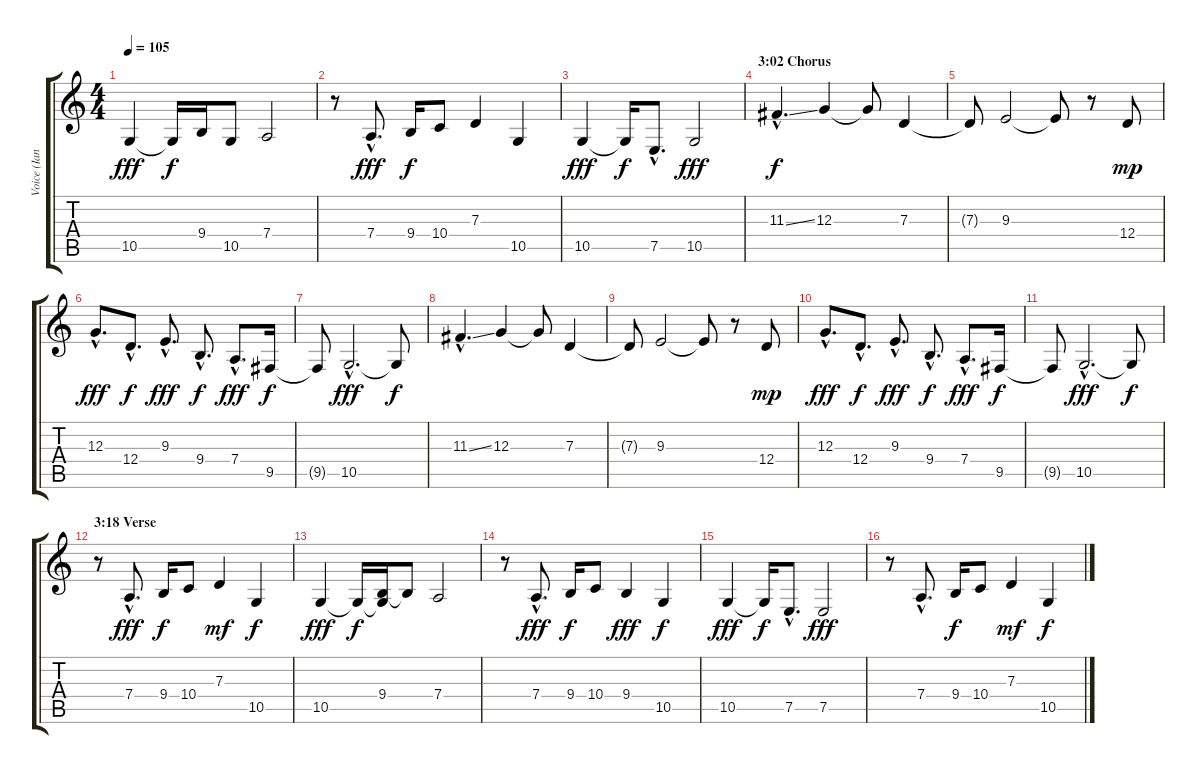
\track ("Voice (Ian Gillian)" "Voice (Ian") {instrument bassoon}
\staff {score tabs}
\tuning (E4 B3 G3 D3 A2 E2) {hide}
\ts (4 4)
\tempo 105
\clef g2
\ks c
10.5.4{dy fff} 10.5{t}.16{dy f} 9.4.16 10.5.8 7.4.2 |
r.8 7.4{hac}.8{d dy fff} 9.4.16{dy f} 10.4.8 7.3.4 10.5.4 |
10.5.4{dy fff} 10.5{t}.16{dy f} 7.5{hac}.8{d} 10.5.2{dy fff} |
\section ("" "3:02 Chorus")
11.3{ss hac}.4{d dy f} 12.3.4 12.3{t}.8 7.3.4 |
7.3{t}.8 9.3.2 9.3{t}.8 r.8 12.4.8{dy mp} |
12.3{hac}.8{d dy fff} 12.4{hac}.8{d dy f} 9.3{hac}.8{d dy fff} 9.4{hac}.8{d dy f} 7.4{hac}.8{d dy fff} 9.5.16{dy f} |
9.5{t}.8 10.5{hac}.2{d dy fff} 10.5{t}.8{dy f} |
11.3{ss hac}.4{d} 12.3.4 12.3{t}.8 7.3.4 |
7.3{t}.8 9.3.2 9.3{t}.8 r.8 12.4.8{dy mp} |
12.3{hac}.8{d dy fff} 12.4{hac}.8{d dy f} 9.3{hac}.8{d dy fff} 9.4{hac}.8{d dy f} 7.4{hac}.8{d dy fff} 9.5.16{dy f} |
9.5{t}.8 10.5{hac}.2{d dy fff} 10.5{t}.8{dy f} |
\section ("" "3:18 Verse")
r.8 7.4{hac}.8{d dy fff} 9.4.16{dy f} 10.4.8 7.3.4{dy mf} 10.5.4{dy f} |
10.5.4{dy fff} 10.5{t}.16{dy f} (9.4 10.5{t}).16 9.4{t}.8 7.4.2 |
r.8 7.4{hac}.8{d dy fff} 9.4.16{dy f} 10.4.8 9.4.4{dy fff} 10.5.4{dy f} |
10.5.4{dy fff} 10.5{t}.16{dy f} 7.5{hac}.8{d} 7.5.2{dy fff} |
r.8 7.4{hac}.8{d} 9.4.16{dy f} 10.4.8 7.3.4{dy mf} 10.5.4{dy f}
